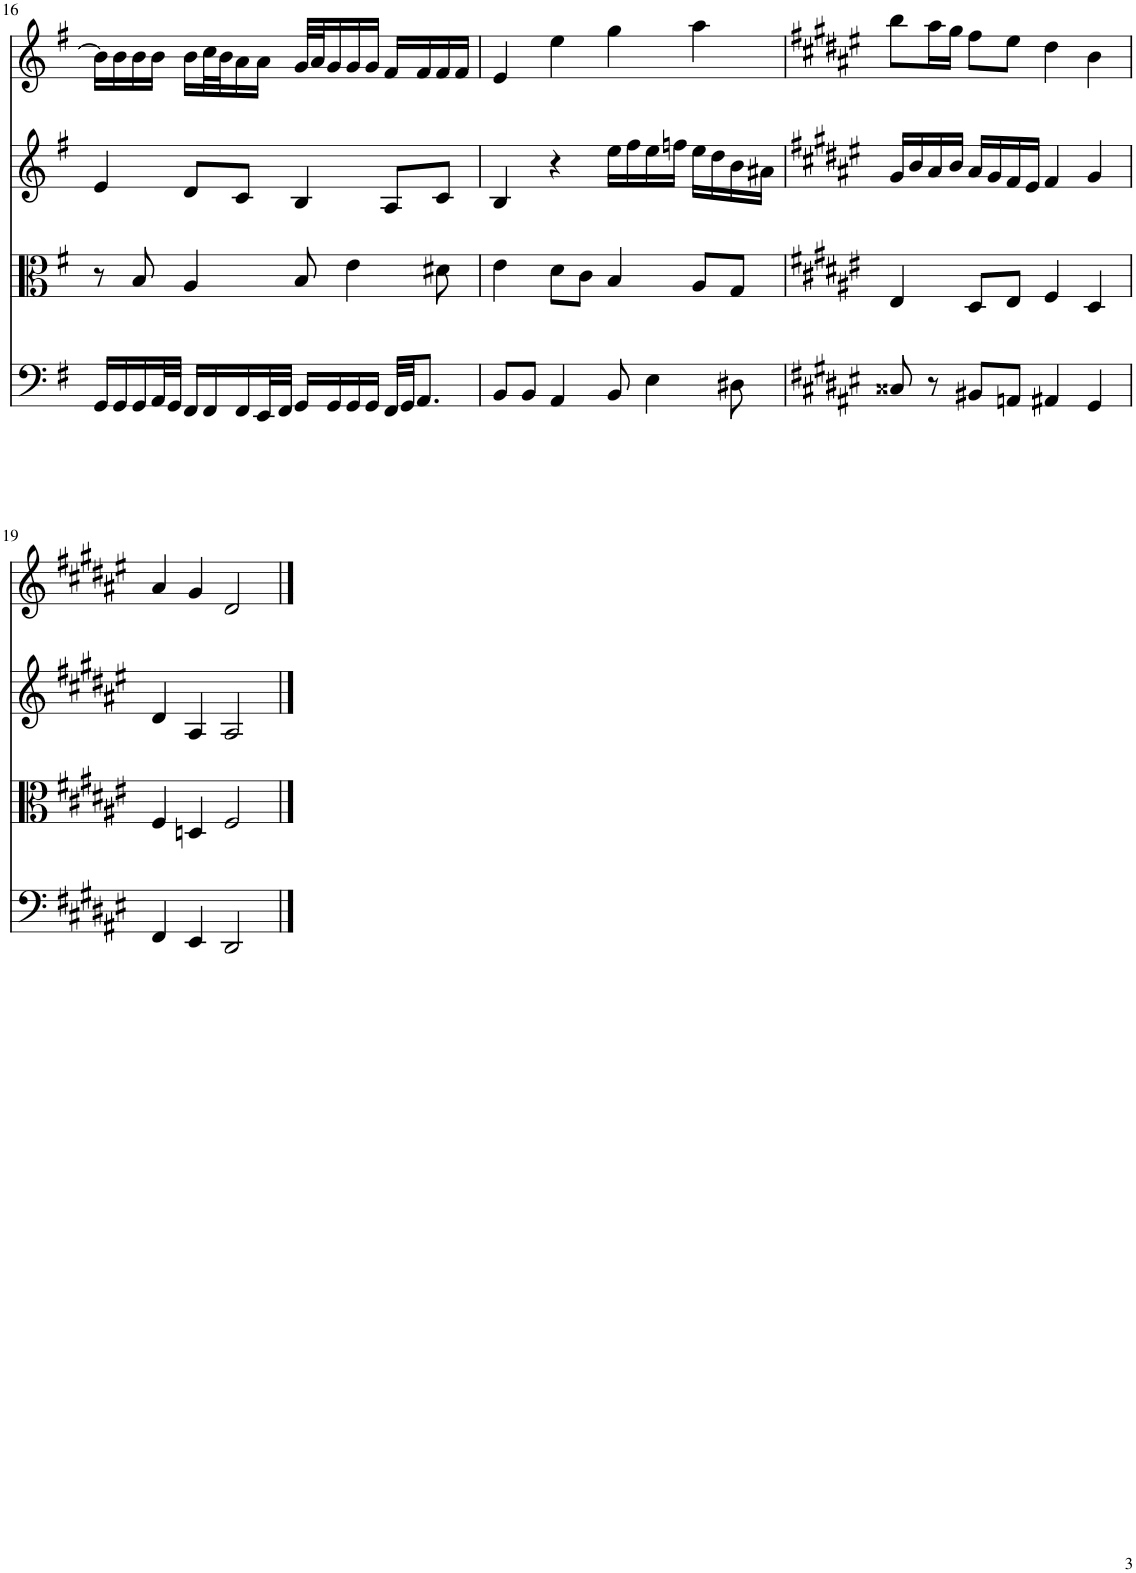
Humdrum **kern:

**kern	**kern	**kern	**kern
*part4	*part3	*part2	*part1
*staff4	*staff3	*staff2	*staff1
*I"Cello	*I"Viola	*I"Violin 2	*I"Violin 1
*	*I'Vla	*I'Vln	*I'Vln
!!LO:PB:g=z
*clefF4	*clefC3	*clefG2	*clefG2
*k[f#]	*k[f#]	*k[f#]	*k[f#]
*M4/4	*M4/4	*M4/4	*M4/4
*met(c)	*met(c)	*met(c)	*met(c)
=16	=16	=16	=16
16GG/LL	8r	4e/	16b\LL]
16GG/	.	.	16b\
16GG/	8B/	.	16b\
32AA/L	.	.	16b\JJ
32GG/JJJ	.	.	.
16FF#/LL	4A/	8d/L	16b\LL
16FF#/	.	.	32cc\L
.	.	.	32b\J
16FF#/	.	8c/J	16a\
32EE/L	.	.	16a\JJ
32FF#/JJJ	.	.	.
16GG/LL	8B/	4B/	32g/LLL
.	.	.	32a/J
16GG/	.	.	16g/
16GG/	4e\	.	16g/
16GG/JJ	.	.	16g/JJ
32FF#/LLL	.	8A/L	16f#/LL
32GG/JJ	.	.	.
8.AA/J	.	.	16f#/
.	8d#X\	8c/J	16f#/
.	.	.	16f#/JJ
=17	=17	=17	=17
8BB/L	4e\	4B/	4e/
8BB/J	.	.	.
4AA/	8d\L	4r	4ee\
.	8c\J	.	.
8BB/	4B/	16ee\LL	4gg\
.	.	16ff#\	.
4E\	.	16ee\	.
.	.	16ffn\JJ	.
.	8A/L	16ee\LL	4aa\
.	.	16dd\	.
8D#X\	8G/J	16b\	.
.	.	16a#X\JJ	.
=18	=18	=18	=18
*k[f#c#g#d#a#e#]	*k[f#c#g#d#a#e#]	*k[f#c#g#d#a#e#]	*k[f#c#g#d#a#e#]
8C##X/	4E#/	16g#/LL	8bb\L
.	.	16b/	.
8r	.	16a#/	16aa#\L
.	.	16b/JJ	16gg#\JJ
8BB#X/L	8D#/L	16a#/LL	8ff#\L
.	.	16g#/	.
8AAn/J	8E#/J	16f#/	8ee#\J
.	.	16e#/JJ	.
4AA#X/	4F#/	4f#/	4dd#\
4GG#/	4D#/	4g#/	4b\
!!LO:LB:g=z
=19	=19	=19	=19
4FF#/	4F#/	4d#/	4a#/
4EE#/	4Dn/	4A#/	4g#/
2DD#/	2F#/	2A#/	2d#/
==	==	==	==
*-	*-	*-	*-
